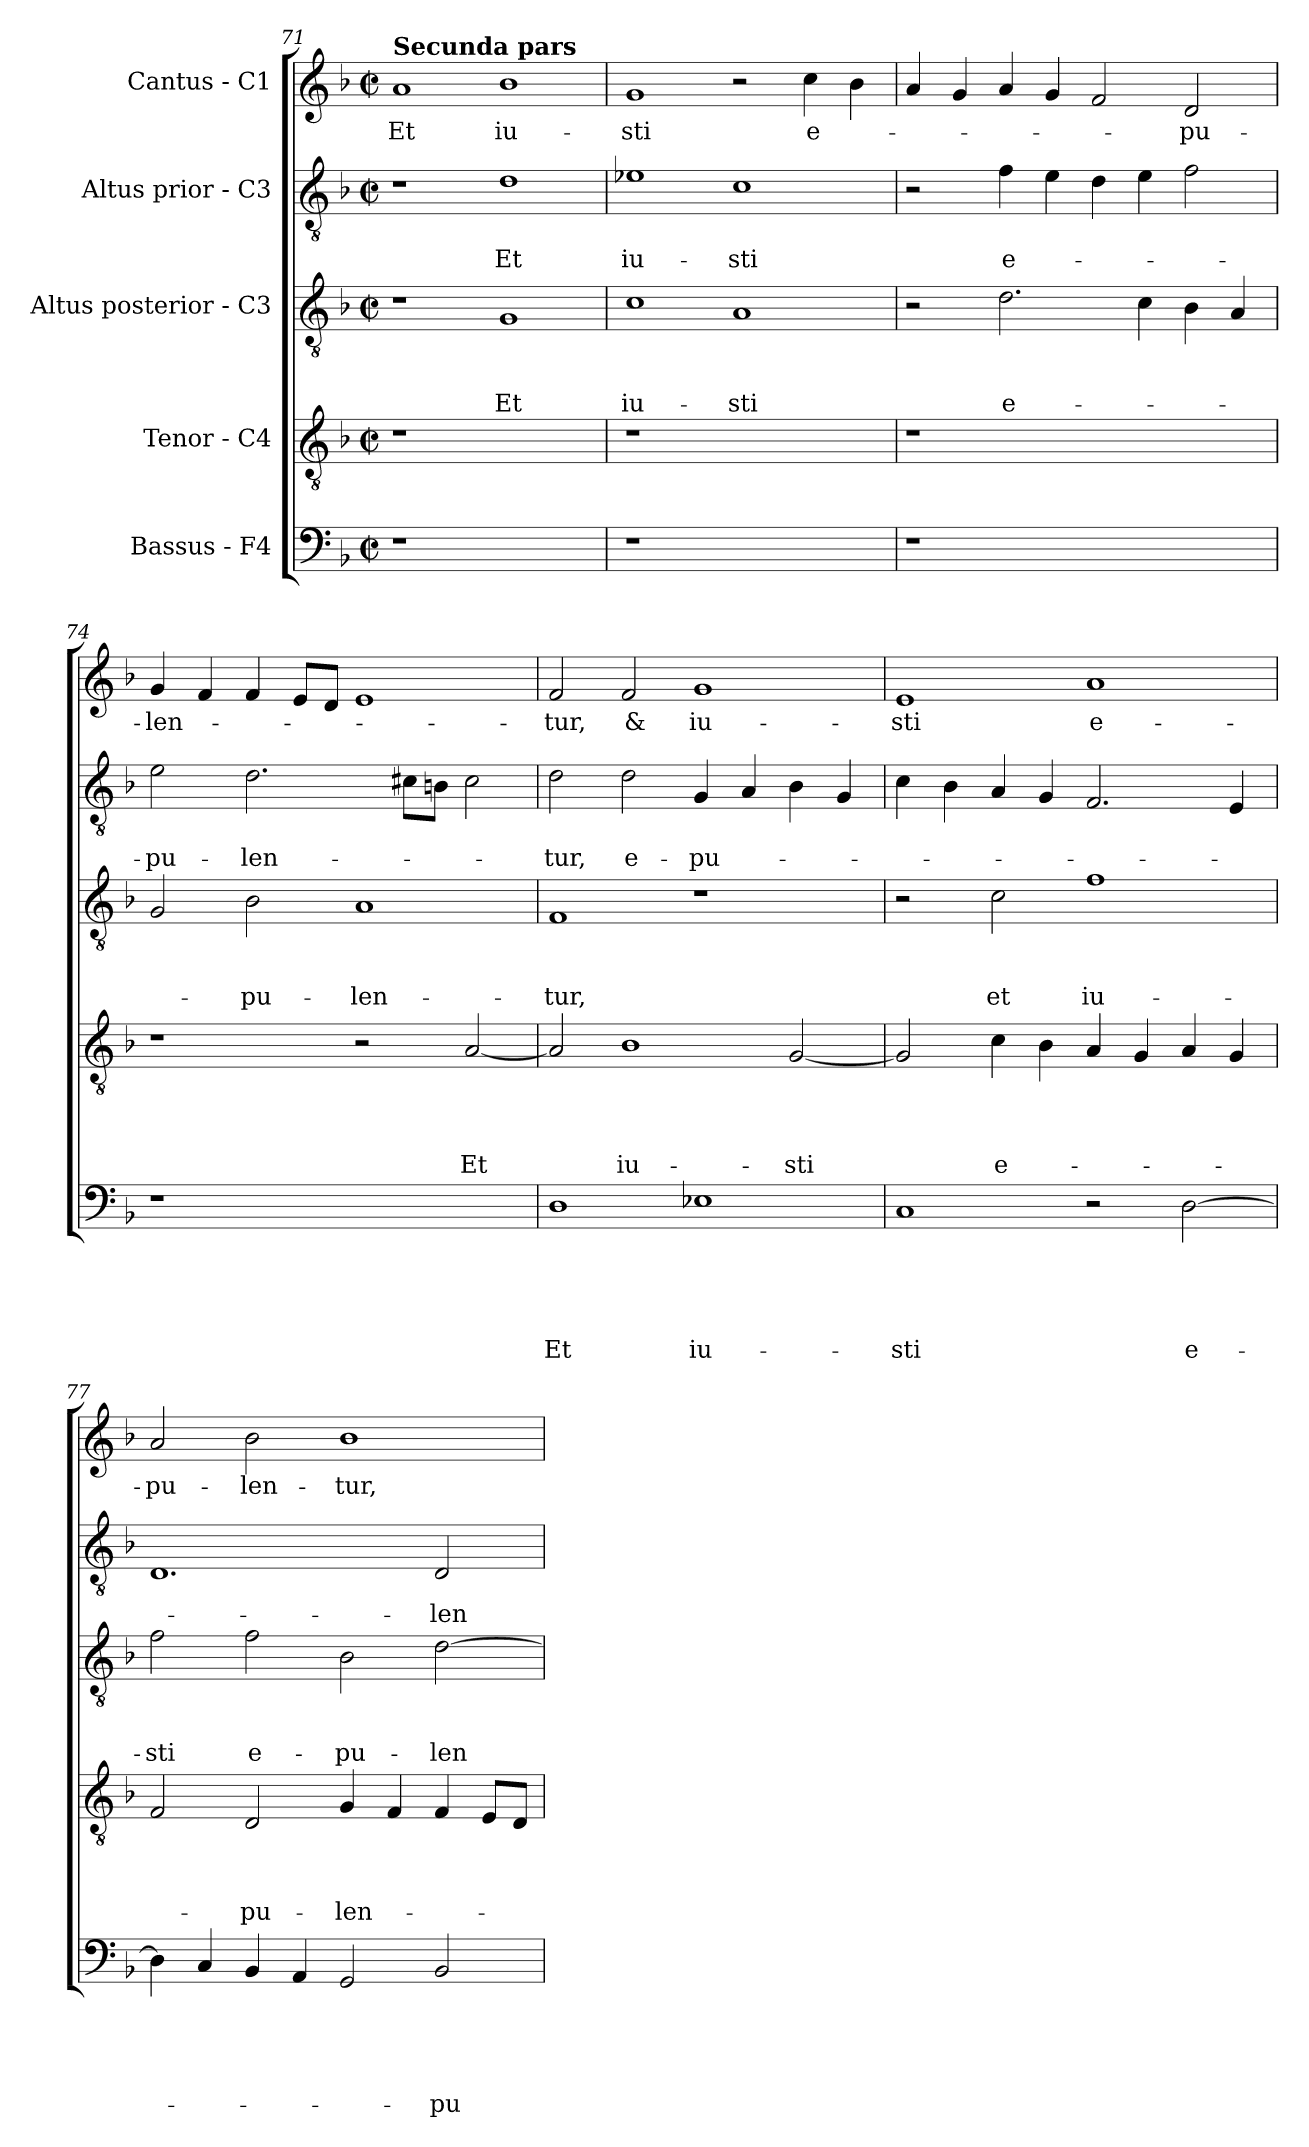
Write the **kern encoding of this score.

**kern	**text	**text	**text	**text	**text	**kern	**text	**text	**text	**text	**kern	**text	**text	**text	**kern	**text	**text	**kern	**text
*part5	*part5	*part5	*part5	*part5	*part5	*part4	*part4	*part4	*part4	*part4	*part3	*part3	*part3	*part3	*part2	*part2	*part2	*part1	*part1
*staff5	*staff5	*staff5	*staff5	*staff5	*staff5	*staff4	*staff4	*staff4	*staff4	*staff4	*staff3	*staff3	*staff3	*staff3	*staff2	*staff2	*staff2	*staff1	*staff1
*I"Bassus - F4	*	*	*	*	*	*I"Tenor - C4	*	*	*	*	*I"Altus posterior - C3	*	*	*	*I"Altus prior - C3	*	*	*I"Cantus - C1	*
!!LO:LB:g=z
*clefF4	*	*	*	*	*	*clefGv2	*	*	*	*	*clefGv2	*	*	*	*clefGv2	*	*	*clefG2	*
*k[b-]	*	*	*	*	*	*k[b-]	*	*	*	*	*k[b-]	*	*	*	*k[b-]	*	*	*k[b-]	*
*F:	*	*	*	*	*	*F:	*	*	*	*	*F:	*	*	*	*F:	*	*	*F:	*
*M2/2	*	*	*	*	*	*M2/2	*	*	*	*	*M2/2	*	*	*	*M2/2	*	*	*M2/2	*
*met(c|)	*	*	*	*	*	*met(c|)	*	*	*	*	*met(c|)	*	*	*	*met(c|)	*	*	*met(c|)	*
=71	=71	=71	=71	=71	=71	=71	=71	=71	=71	=71	=71	=71	=71	=71	=71	=71	=71	=71	=71
!	!	!	!	!	!	!	!	!	!	!	!	!	!	!	!	!	!	!LO:TX:a:B:t=Secunda pars	!
1r	.	.	.	.	.	1r	.	.	.	.	1r	.	.	.	1r	.	.	1a	Et
1ryy	.	.	.	.	.	1ryy	.	.	.	.	1G	.	.	Et	1d	.	Et	1b-	iu-
=72	=72	=72	=72	=72	=72	=72	=72	=72	=72	=72	=72	=72	=72	=72	=72	=72	=72	=72	=72
1r	.	.	.	.	.	1r	.	.	.	.	1c	.	.	iu-	1e-X	.	iu-	1g	-sti
1ryy	.	.	.	.	.	1ryy	.	.	.	.	1A	.	.	-sti	1c	.	-sti	2r	.
.	.	.	.	.	.	.	.	.	.	.	.	.	.	.	.	.	.	4cc\	e-
.	.	.	.	.	.	.	.	.	.	.	.	.	.	.	.	.	.	4b-\	.
=73	=73	=73	=73	=73	=73	=73	=73	=73	=73	=73	=73	=73	=73	=73	=73	=73	=73	=73	=73
1r	.	.	.	.	.	1r	.	.	.	.	2r	.	.	.	2r	.	.	4a/	.
.	.	.	.	.	.	.	.	.	.	.	.	.	.	.	.	.	.	4g/	.
.	.	.	.	.	.	.	.	.	.	.	2.d\	.	.	e-	4f\	.	e-	4a/	.
.	.	.	.	.	.	.	.	.	.	.	.	.	.	.	4e\	.	.	4g/	.
1ryy	.	.	.	.	.	1ryy	.	.	.	.	.	.	.	.	4d\	.	.	2f/	.
.	.	.	.	.	.	.	.	.	.	.	4c\	.	.	.	4e\	.	.	.	.
.	.	.	.	.	.	.	.	.	.	.	4B-\	.	.	.	2f\	.	.	2d/	-pu-
.	.	.	.	.	.	.	.	.	.	.	4A/	.	.	.	.	.	.	.	.
=74	=74	=74	=74	=74	=74	=74	=74	=74	=74	=74	=74	=74	=74	=74	=74	=74	=74	=74	=74
1r	.	.	.	.	.	1r	.	.	.	.	2G/	.	.	.	2e\	.	-pu-	4g/	-len-
.	.	.	.	.	.	.	.	.	.	.	.	.	.	.	.	.	.	4f/	.
.	.	.	.	.	.	.	.	.	.	.	2B-\	.	.	-pu-	2.d\	.	-len-	4f/	.
.	.	.	.	.	.	.	.	.	.	.	.	.	.	.	.	.	.	8e/L	.
.	.	.	.	.	.	.	.	.	.	.	.	.	.	.	.	.	.	8d/J	.
1ryy	.	.	.	.	.	2r	.	.	.	.	1A	.	.	-len-	.	.	.	1e	.
.	.	.	.	.	.	.	.	.	.	.	.	.	.	.	8c#X\L	.	.	.	.
.	.	.	.	.	.	.	.	.	.	.	.	.	.	.	8Bn\J	.	.	.	.
.	.	.	.	.	.	[2A/	.	.	.	Et	.	.	.	.	2c#\	.	.	.	.
=75	=75	=75	=75	=75	=75	=75	=75	=75	=75	=75	=75	=75	=75	=75	=75	=75	=75	=75	=75
1D	.	.	.	.	Et	2A/]	.	.	.	.	1F	.	.	-tur,	2d\	.	-tur,	2f/	-tur,
.	.	.	.	.	.	1B-	.	.	.	iu-	.	.	.	.	2d\	.	e-	2f/	&
1E-X	.	.	.	.	iu-	.	.	.	.	.	1r	.	.	.	4G/	.	-pu-	1g	iu-
.	.	.	.	.	.	.	.	.	.	.	.	.	.	.	4A/	.	.	.	.
.	.	.	.	.	.	[2G/	.	.	.	-sti	.	.	.	.	4B-\	.	.	.	.
.	.	.	.	.	.	.	.	.	.	.	.	.	.	.	4G/	.	.	.	.
!!LO:PB:g=z
=76	=76	=76	=76	=76	=76	=76	=76	=76	=76	=76	=76	=76	=76	=76	=76	=76	=76	=76	=76
1C	.	.	.	.	-sti	2G/]	.	.	.	.	2r	.	.	.	4c\	.	.	1e	-sti
.	.	.	.	.	.	.	.	.	.	.	.	.	.	.	4B-\	.	.	.	.
.	.	.	.	.	.	4c\	.	.	.	e-	2c\	.	.	et	4A/	.	.	.	.
.	.	.	.	.	.	4B-\	.	.	.	.	.	.	.	.	4G/	.	.	.	.
2r	.	.	.	.	.	4A/	.	.	.	.	1f	.	.	iu-	2.F/	.	.	1a	e-
.	.	.	.	.	.	4G/	.	.	.	.	.	.	.	.	.	.	.	.	.
[2D\	.	.	.	.	e-	4A/	.	.	.	.	.	.	.	.	.	.	.	.	.
.	.	.	.	.	.	4G/	.	.	.	.	.	.	.	.	4E/	.	.	.	.
=77	=77	=77	=77	=77	=77	=77	=77	=77	=77	=77	=77	=77	=77	=77	=77	=77	=77	=77	=77
4D\]	.	.	.	.	.	2F/	.	.	.	.	2f\	.	.	-sti	1.D	.	.	2a/	-pu-
4C/	.	.	.	.	.	.	.	.	.	.	.	.	.	.	.	.	.	.	.
4BB-/	.	.	.	.	.	2D/	.	.	.	-pu-	2f\	.	.	e-	.	.	.	2b-\	-len-
4AA/	.	.	.	.	.	.	.	.	.	.	.	.	.	.	.	.	.	.	.
2GG/	.	.	.	.	.	4G/	.	.	.	-len-	2B-\	.	.	-pu-	.	.	.	1b-	-tur,
.	.	.	.	.	.	4F/	.	.	.	.	.	.	.	.	.	.	.	.	.
2BB-/	.	.	.	.	-pu-	4F/	.	.	.	.	[2d\	.	.	-len-	2D/	.	-len-	.	.
.	.	.	.	.	.	8E/L	.	.	.	.	.	.	.	.	.	.	.	.	.
.	.	.	.	.	.	8D/J	.	.	.	.	.	.	.	.	.	.	.	.	.
=	=	=	=	=	=	=	=	=	=	=	=	=	=	=	=	=	=	=	=
*-	*-	*-	*-	*-	*-	*-	*-	*-	*-	*-	*-	*-	*-	*-	*-	*-	*-	*-	*-
